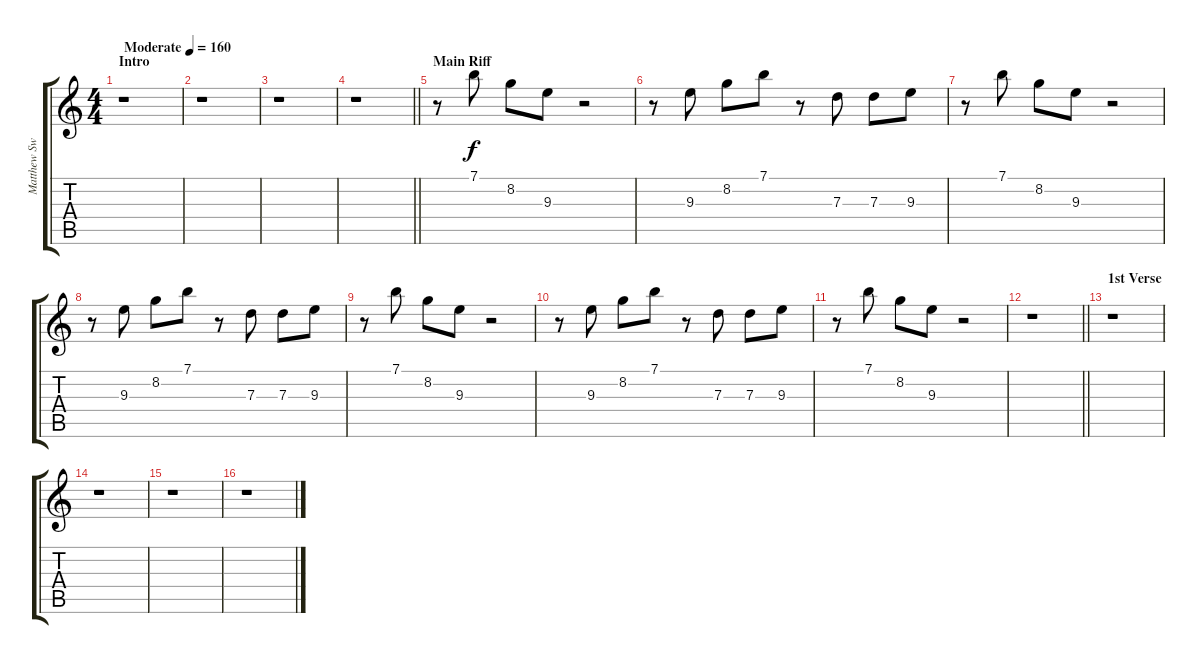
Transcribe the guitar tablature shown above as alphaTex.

\track ("Matthew Swinnerton - Guitar" "Matthew Sw") {instrument overdrivenguitar}
\staff {score tabs}
\tuning (E4 B3 G3 D3 A2 E2) {hide}
\ts (4 4)
\section ("" "Intro")
\tempo (160 "Moderate")
\clef g2
\ks c
r.1{dy f instrument overdrivenguitar} |
r.1 |
r.1 |
\barLineRight lightlight
r.1 |
\section ("" "Main Riff")
r.8 7.1.8 8.2.8 9.3.8 r.2 |
r.8 9.3.8 8.2.8 7.1.8 r.8 7.3.8 7.3.8 9.3.8 |
r.8 7.1.8 8.2.8 9.3.8 r.2 |
r.8 9.3.8 8.2.8 7.1.8 r.8 7.3.8 7.3.8 9.3.8 |
r.8 7.1.8 8.2.8 9.3.8 r.2 |
r.8 9.3.8 8.2.8 7.1.8 r.8 7.3.8 7.3.8 9.3.8 |
r.8 7.1.8 8.2.8 9.3.8 r.2 |
\barLineRight lightlight
r.1 |
\section ("" "1st Verse")
r.1 |
r.1 |
r.1 |
r.1
